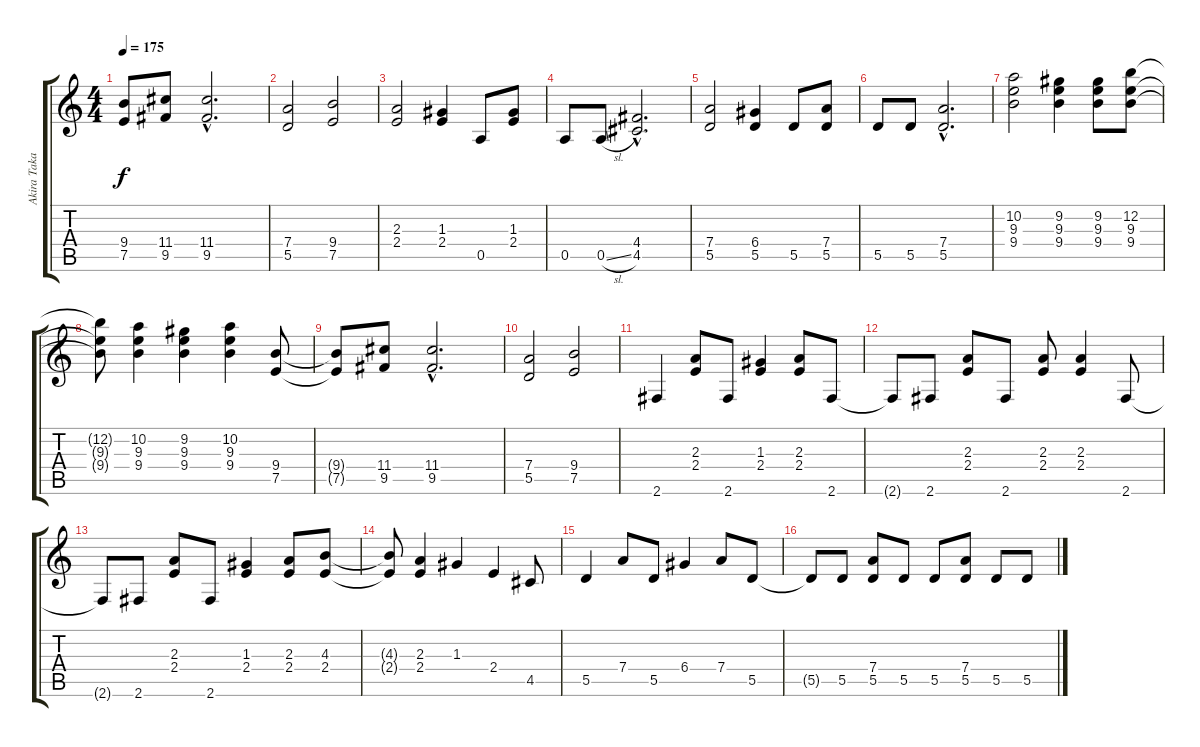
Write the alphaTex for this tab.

\track ("Akira Takasaki" "Akira Taka") {instrument overdrivenguitar}
\staff {score tabs}
\tuning (E4 B3 G3 D3 A2 E2) {hide}
\ts (4 4)
\tempo 175
\clef g2
\ks c
(9.4{t} 7.5{t}).8{dy f} (11.4 9.5).8 (11.4{hac} 9.5{hac}).2{d} |
(7.4 5.5).2 (9.4 7.5).2 |
(2.3 2.4).2 (1.3 2.4).4 0.5.8 (1.3 2.4).8 |
0.5.8 0.5{sl}.8 (4.4{hac} 4.5{hac}).2{d} |
(7.4 5.5).2 (6.4 5.5).4 5.5.8 (7.4 5.5).8 |
5.5.8 5.5.8 (7.4{hac} 5.5{hac}).2{d} |
(10.2 9.3 9.4).2 (9.2 9.3 9.4).4 (9.2 9.3 9.4).8 (12.2 9.3 9.4).8 |
(12.2{t} 9.3{t} 9.4{t}).8 (10.2 9.3 9.4).4 (9.2 9.3 9.4).4 (10.2 9.3 9.4).4 (9.4 7.5).8 |
(9.4{t} 7.5{t}).8 (11.4 9.5).8 (11.4{hac} 9.5{hac}).2{d} |
(7.4 5.5).2 (9.4 7.5).2 |
2.6.4 (2.3 2.4).8 2.6.8 (1.3 2.4).4 (2.3 2.4).8 2.6.8 |
2.6{t}.8 2.6.8 (2.3 2.4).8 2.6.8 (2.3 2.4).8 (2.3 2.4).4 2.6.8 |
2.6{t}.8 2.6.8 (2.3 2.4).8 2.6.8 (1.3 2.4).4 (2.3 2.4).8 (4.3 2.4).8 |
(4.3{t} 2.4{t}).8 (2.3 2.4).4 1.3.4 2.4.4 4.5.8 |
5.5.4 7.4.8 5.5.8 6.4.4 7.4.8 5.5.8 |
5.5{t}.8 5.5.8 (7.4 5.5).8 5.5.8 5.5.8 (7.4 5.5).8 5.5.8 5.5.8
